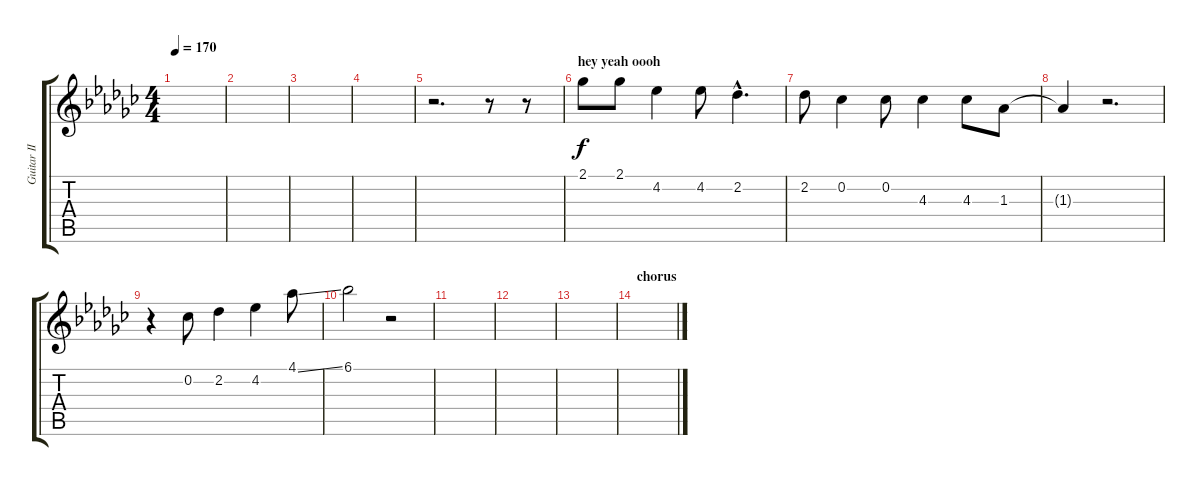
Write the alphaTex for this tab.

\track ("Guitar II" "Guitar II") {instrument electricguitarjazz}
\staff {score tabs}
\tuning (E4 B3 G3 D3 A2 E2) {hide}
\ts (4 4)
\tempo 170
\clef g2
\ks ebminor
|
|
|
|
r.2{d} r.8 r.8 |
\section ("" "hey yeah oooh")
2.1.8 2.1.8 4.2.4 4.2.8 2.2{hac}.4{d} |
2.2.8 0.2.4 0.2.8 4.3.4 4.3.8 1.3.8 |
1.3{t}.4 r.2{d} |
r.4 0.2.8 2.2.4 4.2.4 4.1{ss}.8 |
6.1.2 r.2 |
|
|
|
\section ("" "chorus")
